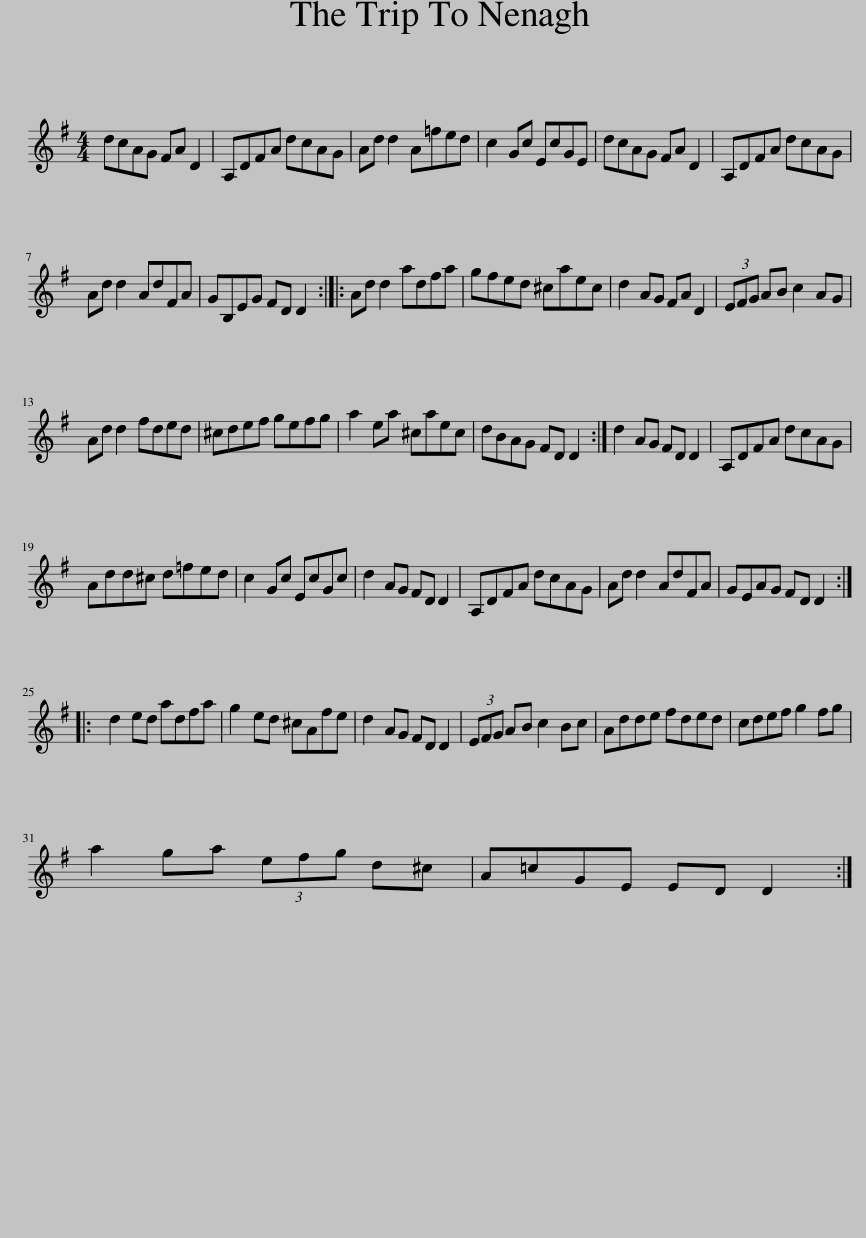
X:1
L:1/8
M:4/4
I:linebreak $
K:G
V:1 treble
V:1
 dcAG FA D2 | A,DFA dcAG | Ad d2 A=fed | c2 Gc EcGE | dcAG FA D2 | %5
 A,DFA dcAG |$ Ad d2 AdFA | GB,EG FD D2 :: Ad d2 adfa | gfed ^caec | %10
 d2 AG FA D2 | (3EFG AB c2 AG |$ Ad d2 fded | ^cdef gefg | a2 ea ^caec | %15
 dBAG FD D2 :| d2 AG FD D2 | A,DFA dcAG |$ Add^c d=fed | c2 Gc EcGc | %20
 d2 AG FD D2 | A,DFA dcAG | Ad d2 AdFA | GEAG FD D2 ::$ d2 ed adfa | %25
 g2 ed ^cAfe | d2 AG FD D2 | (3EFG AB c2 Bc | Adde fded | cdef g2 fg |$ %30
 a2 ga (3efg d^c | A=cGE ED D2 :| %32
